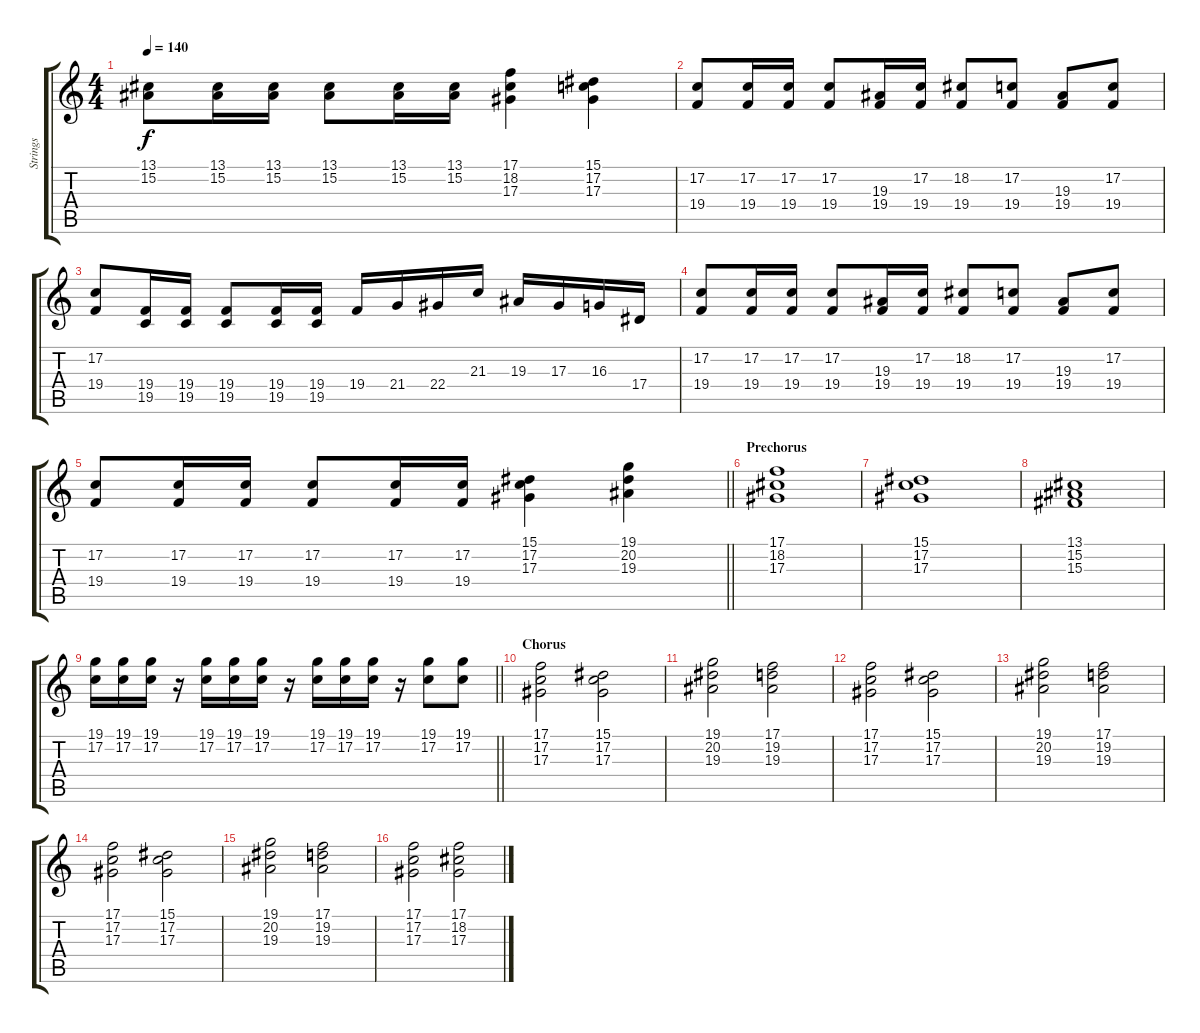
\track ("Strings" "Strings") {instrument stringensemble1}
\staff {score tabs}
\tuning (C4 G3 Eb3 Bb2 F2 C2) {hide}
\ts (4 4)
\tempo 140
\clef g2
\ks c
(13.1 15.2).8{dy f} (13.1 15.2).16 (13.1 15.2).16 (13.1 15.2).8 (13.1 15.2).16 (13.1 15.2).16 (17.1 18.2 17.3).4 (15.1 17.2 17.3).4 |
(17.2 19.4).8 (17.2 19.4).16 (17.2 19.4).16 (17.2 19.4).8 (19.3 19.4).16 (17.2 19.4).16 (18.2 19.4).8 (17.2 19.4).8 (19.3 19.4).8 (17.2 19.4).8 |
(17.2 19.4).8 (19.4 19.5).16 (19.4 19.5).16 (19.4 19.5).8 (19.4 19.5).16 (19.4 19.5).16 19.4.16 21.4.16 22.4.16 21.3.16 19.3.16 17.3.16 16.3.16 17.4.16 |
(17.2 19.4).8 (17.2 19.4).16 (17.2 19.4).16 (17.2 19.4).8 (19.3 19.4).16 (17.2 19.4).16 (18.2 19.4).8 (17.2 19.4).8 (19.3 19.4).8 (17.2 19.4).8 |
\barLineRight lightlight
(17.2 19.4).8 (17.2 19.4).16 (17.2 19.4).16 (17.2 19.4).8 (17.2 19.4).16 (17.2 19.4).16 (15.1 17.2 17.3).4 (19.1 20.2 19.3).4 |
\section ("" "Prechorus")
(17.1 18.2 17.3).1 |
(15.1 17.2 17.3).1 |
(13.1 15.2 15.3).1 |
\barLineRight lightlight
(19.1 17.2).16 (19.1 17.2).16 (19.1 17.2).16 r.16 (19.1 17.2).16 (19.1 17.2).16 (19.1 17.2).16 r.16 (19.1 17.2).16 (19.1 17.2).16 (19.1 17.2).16 r.16 (19.1 17.2).8 (19.1 17.2).8 |
\section ("" "Chorus")
(17.1 17.2 17.3).2 (15.1 17.2 17.3).2 |
(19.1 20.2 19.3).2 (17.1 19.2 19.3).2 |
(17.1 17.2 17.3).2 (15.1 17.2 17.3).2 |
(19.1 20.2 19.3).2 (17.1 19.2 19.3).2 |
(17.1 17.2 17.3).2 (15.1 17.2 17.3).2 |
(19.1 20.2 19.3).2 (17.1 19.2 19.3).2 |
(17.1 17.2 17.3).2 (17.1 18.2 17.3).2
